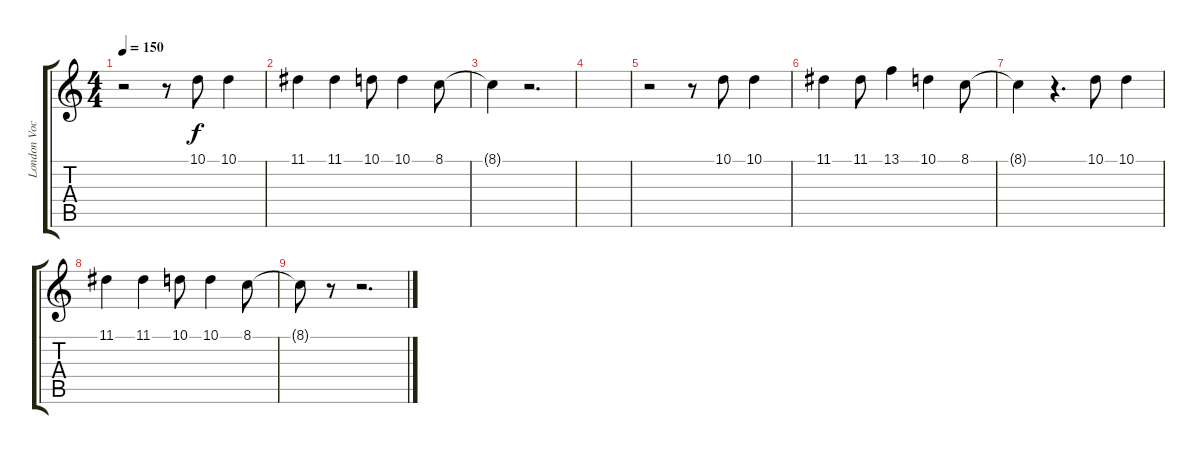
\track ("London Vocals" "London Voc") {instrument flute}
\staff {score tabs}
\tuning (E4 B3 G3 D3 A2 E2) {hide}
\ts (4 4)
\tempo 150
\clef g2
\ks c
r.2{dy f} r.8 10.1.8 10.1.4 |
11.1.4 11.1.4 10.1.8 10.1.4 8.1.8 |
8.1{t}.4 r.2{d} |
|
r.2 r.8 10.1.8 10.1.4 |
11.1.4 11.1.8 13.1.4 10.1.4 8.1.8 |
8.1{t}.4 r.4{d} 10.1.8 10.1.4 |
11.1.4 11.1.4 10.1.8 10.1.4 8.1.8 |
8.1{t}.8 r.8 r.2{d}
